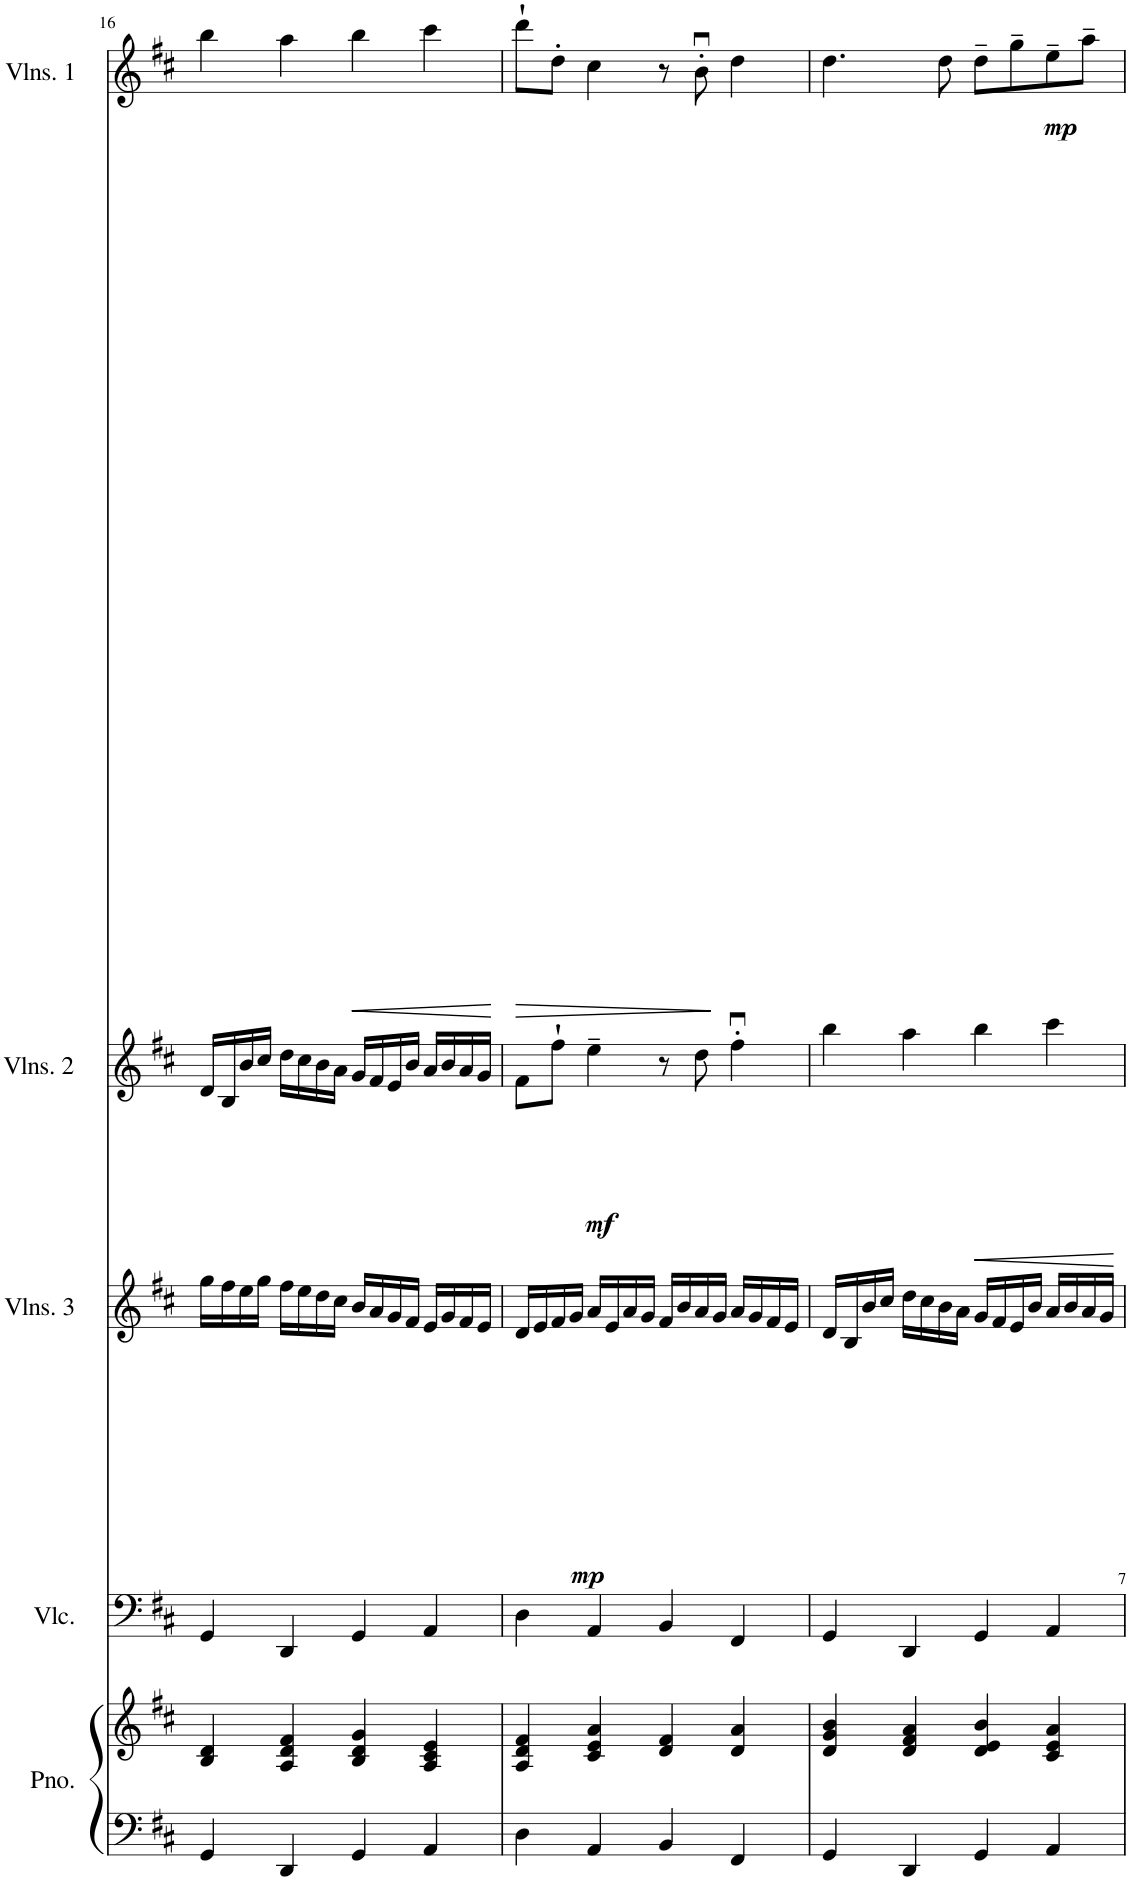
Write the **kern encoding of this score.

**kern	**kern	**kern	**kern	**dynam	**kern	**dynam	**kern	**dynam
*part5	*part5	*part4	*part3	*part3	*part2	*part2	*part1	*part1
*staff6	*staff5	*staff4	*staff3	*staff3	*staff2	*staff2	*staff1	*staff1
*I"Piano	*	*I"Violoncello	*I"Violins 3	*	*I"Violins 2	*	*I"Violins 1	*
*I'Pno.	*	*I'Vlc.	*I'Vlns. 3	*	*I'Vlns. 2	*	*I'Vlns. 1	*
!!LO:PB:g=z
*clefF4	*clefG2	*clefF4	*clefG2	*	*clefG2	*	*clefG2	*
*k[f#c#]	*k[f#c#]	*k[f#c#]	*k[f#c#]	*	*k[f#c#]	*	*k[f#c#]	*
*M4/4	*M4/4	*M4/4	*M4/4	*	*M4/4	*	*M4/4	*
=16	=16	=16	=16	=16	=16	=16	=16	=16
4GG/	4B/ 4d/	4GG/	16gg\LL	.	16d/LL	.	4bb\	.
.	.	.	16ff#\	.	16B/	.	.	.
.	.	.	16ee\	.	16b/	.	.	.
.	.	.	16gg\JJ	.	16cc#/JJ	.	.	.
4DD/	4A/ 4d/ 4f#/	4DD/	16ff#\LL	.	16dd\LL	.	4aa\	.
.	.	.	16ee\	.	16cc#\	.	.	.
.	.	.	16dd\	.	16b\	.	.	.
.	.	.	16cc#\JJ	.	16a\JJ	.	.	.
!	!	!	!	!	!	!	!	!LO:HP:b
4GG/	4B/ 4d/ 4g/	4GG/	16b/LL	.	16g/LL	.	4bb\	<
.	.	.	16a/	.	16f#/	.	.	.
.	.	.	16g/	.	16e/	.	.	.
.	.	.	16f#/JJ	.	16b/JJ	.	.	.
4AA/	4A/ 4c#/ 4e/	4AA/	16e/LL	.	16a/LL	.	4ccc#\	.
.	.	.	16g/	.	16b/	.	.	.
.	.	.	16f#/	.	16a/	.	.	.
.	.	.	16e/JJ	.	16g/JJ	.	.	.
.	.	.	.	.	.	.	.	[
=17	=17	=17	=17	=17	=17	=17	=17	=17
!	!	!	!	!LO:DY:b	!	!LO:DY:b	!	!LO:HP:b
4D\	4A/ 4d/ 4f#/	4D\	16d/LL	mp	8f#\L	mf	8ddd`\L	>
.	.	.	16e/	.	.	.	.	.
.	.	.	16f#/	.	8ff#`\J	.	8dd'\J	.
.	.	.	16g/JJ	.	.	.	.	.
4AA/	4c#/ 4e/ 4a/	4AA/	16a/LL	.	4ee~\	.	4cc#\	.
.	.	.	16e/	.	.	.	.	.
.	.	.	16a/	.	.	.	.	.
.	.	.	16g/JJ	.	.	.	.	.
4BB/	4d/ 4f#/	4BB/	16f#/LL	.	8r	.	8r	.
.	.	.	16b/	.	.	.	.	.
!	!	!	!	!	!	!	!	!LO:DY:b
.	.	.	16a/	.	8dd\	.	8bu'\	mp
.	.	.	16g/JJ	.	.	.	.	.
4FF#/	4d/ 4a/	4FF#/	16a/LL	.	4ff#u'\	.	4dd\	.
.	.	.	16g/	.	.	.	.	.
.	.	.	16f#/	.	.	.	.	.
.	.	.	16e/JJ	.	.	.	.	.
.	.	.	.	.	.	.	.	]
=18	=18	=18	=18	=18	=18	=18	=18	=18
4GG/	4d/ 4g/ 4b/	4GG/	16d/LL	.	4bb\	.	4.dd\	.
.	.	.	16B/	.	.	.	.	.
.	.	.	16b/	.	.	.	.	.
.	.	.	16cc#/JJ	.	.	.	.	.
4DD/	4d/ 4f#/ 4a/	4DD/	16dd\LL	.	4aa\	.	.	.
.	.	.	16cc#\	.	.	.	.	.
.	.	.	16b\	.	.	.	8dd\	.
.	.	.	16a\JJ	.	.	.	.	.
!	!	!	!	!	!	!LO:HP:b	!	!
4GG/	4d/ 4e/ 4b/	4GG/	16g/LL	.	4bb\	<	8dd~\L	.
.	.	.	16f#/	.	.	.	.	.
.	.	.	16e/	.	.	.	8gg~\	.
.	.	.	16b/JJ	.	.	.	.	.
4AA/	4c#/ 4e/ 4a/	4AA/	16a/LL	.	4ccc#\	.	8ee~\	.
.	.	.	16b/	.	.	.	.	.
.	.	.	16a/	.	.	.	8aa~\J	.
.	.	.	16g/JJ	.	.	.	.	.
.	.	.	.	.	.	[	.	.
=	=	=	=	=	=	=	=	=
*-	*-	*-	*-	*-	*-	*-	*-	*-
